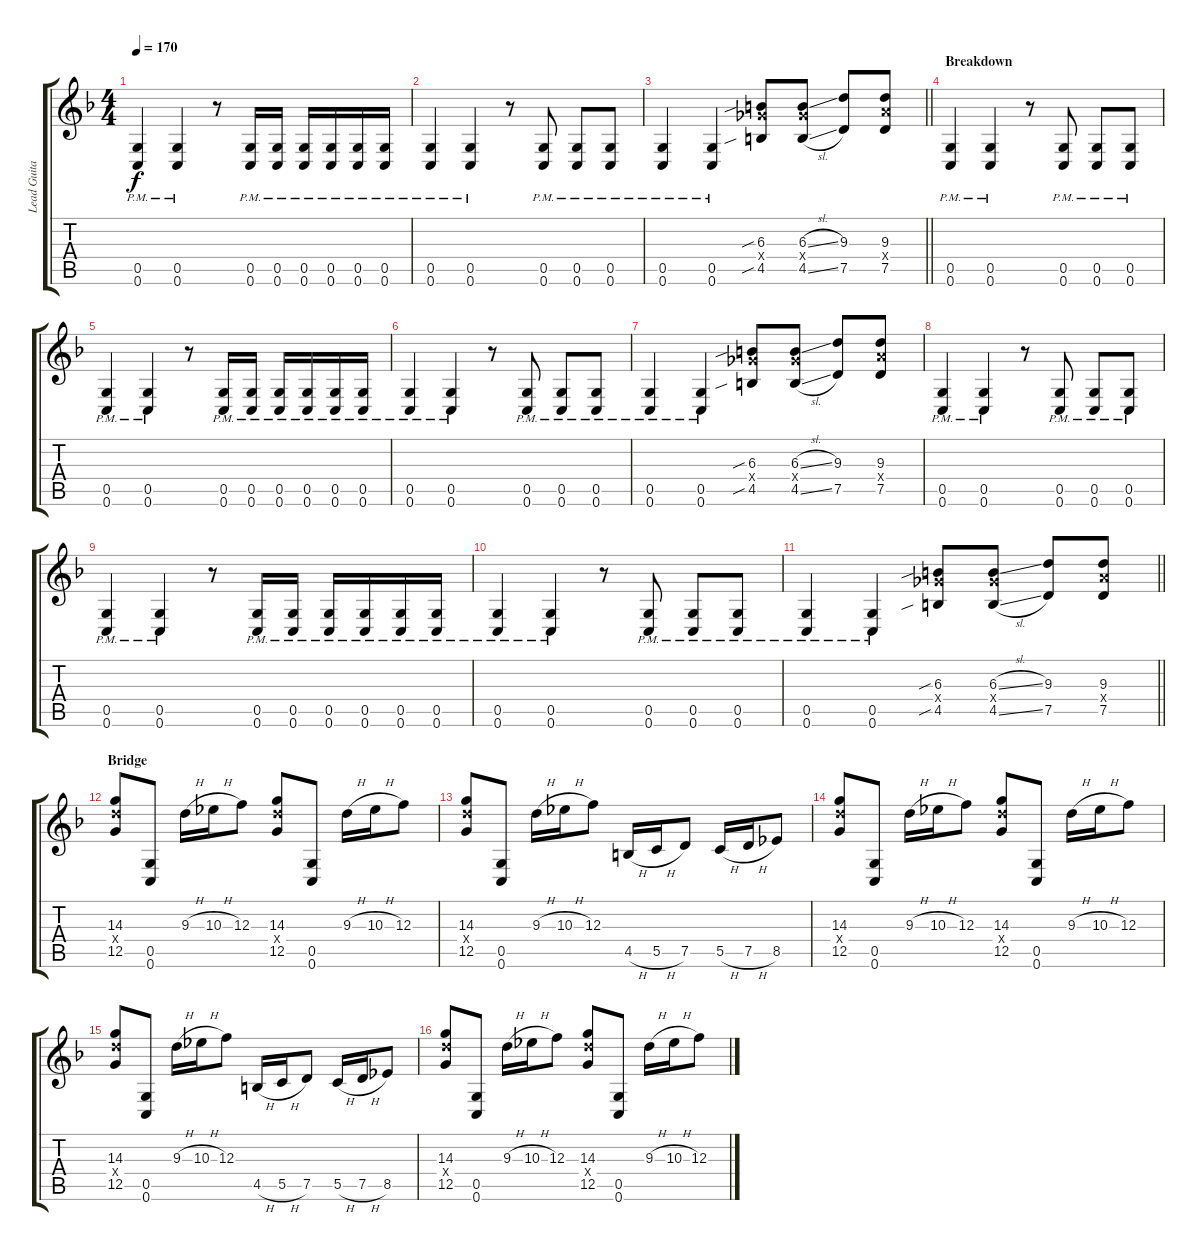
\track ("Lead Guitar" "Lead Guita") {instrument distortionguitar}
\staff {score tabs}
\tuning (D4 A3 F3 C3 G2 C2) {hide}
\ts (4 4)
\tempo 170
\clef g2
\ks dminor
(0.5{pm} 0.6{pm}).4{dy f} (0.5{pm} 0.6{pm}).4 r.8 (0.5{pm} 0.6{pm}).16 (0.5{pm} 0.6{pm}).16 (0.5{pm} 0.6{pm}).16 (0.5{pm} 0.6{pm}).16 (0.5{pm} 0.6{pm}).16 (0.5{pm} 0.6{pm}).16 |
(0.5{pm} 0.6{pm}).4 (0.5{pm} 0.6{pm}).4 r.8 (0.5{pm} 0.6{pm}).8 (0.5{pm} 0.6{pm}).8 (0.5{pm} 0.6{pm}).8 |
\barLineRight lightlight
(0.5{pm} 0.6{pm}).4 (0.5{pm} 0.6{pm}).4 (6.3{sib} 6.4{x} 4.5{sib}).8{volume 12} (6.3{sl} 6.4{x} 4.5{sl}).8 (9.3 7.5).8 (9.3 9.4{x} 7.5).8 |
\section ("" "Breakdown")
(0.5{pm} 0.6{pm}).4{volume 13} (0.5{pm} 0.6{pm}).4 r.8 (0.5{pm} 0.6{pm}).8 (0.5{pm} 0.6{pm}).8 (0.5{pm} 0.6{pm}).8 |
(0.5{pm} 0.6{pm}).4 (0.5{pm} 0.6{pm}).4 r.8 (0.5{pm} 0.6{pm}).16 (0.5{pm} 0.6{pm}).16 (0.5{pm} 0.6{pm}).16 (0.5{pm} 0.6{pm}).16 (0.5{pm} 0.6{pm}).16 (0.5{pm} 0.6{pm}).16 |
(0.5{pm} 0.6{pm}).4 (0.5{pm} 0.6{pm}).4 r.8 (0.5{pm} 0.6{pm}).8 (0.5{pm} 0.6{pm}).8 (0.5{pm} 0.6{pm}).8 |
(0.5{pm} 0.6{pm}).4 (0.5{pm} 0.6{pm}).4 (6.3{sib} 6.4{x} 4.5{sib}).8 (6.3{sl} 6.4{x} 4.5{sl}).8 (9.3 7.5).8 (9.3 9.4{x} 7.5).8 |
(0.5{pm} 0.6{pm}).4 (0.5{pm} 0.6{pm}).4 r.8 (0.5{pm} 0.6{pm}).8 (0.5{pm} 0.6{pm}).8 (0.5{pm} 0.6{pm}).8 |
(0.5{pm} 0.6{pm}).4 (0.5{pm} 0.6{pm}).4 r.8 (0.5{pm} 0.6{pm}).16 (0.5{pm} 0.6{pm}).16 (0.5{pm} 0.6{pm}).16 (0.5{pm} 0.6{pm}).16 (0.5{pm} 0.6{pm}).16 (0.5{pm} 0.6{pm}).16 |
(0.5{pm} 0.6{pm}).4 (0.5{pm} 0.6{pm}).4 r.8 (0.5{pm} 0.6{pm}).8 (0.5{pm} 0.6{pm}).8 (0.5{pm} 0.6{pm}).8 |
\barLineRight lightlight
(0.5{pm} 0.6{pm}).4 (0.5{pm} 0.6{pm}).4 (6.3{sib} 6.4{x} 4.5{sib}).8 (6.3{sl} 6.4{x} 4.5{sl}).8 (9.3 7.5).8 (9.3 9.4{x} 7.5).8 |
\section ("" "Bridge")
(14.3 14.4{x} 12.5).8{volume 12} (0.5 0.6).8 9.3{h}.16 10.3{h}.16 12.3.8 (14.3 14.4{x} 12.5).8 (0.5 0.6).8 9.3{h}.16 10.3{h}.16 12.3.8 |
(14.3 14.4{x} 12.5).8 (0.5 0.6).8 9.3{h}.16 10.3{h}.16 12.3.8 4.5{h}.16 5.5{h}.16 7.5.8 5.5{h}.16 7.5{h}.16 8.5.8 |
(14.3 14.4{x} 12.5).8 (0.5 0.6).8 9.3{h}.16 10.3{h}.16 12.3.8 (14.3 14.4{x} 12.5).8 (0.5 0.6).8 9.3{h}.16 10.3{h}.16 12.3.8 |
(14.3 14.4{x} 12.5).8 (0.5 0.6).8 9.3{h}.16 10.3{h}.16 12.3.8 4.5{h}.16 5.5{h}.16 7.5.8 5.5{h}.16 7.5{h}.16 8.5.8 |
(14.3 14.4{x} 12.5).8 (0.5 0.6).8 9.3{h}.16 10.3{h}.16 12.3.8 (14.3 14.4{x} 12.5).8 (0.5 0.6).8 9.3{h}.16 10.3{h}.16 12.3.8
